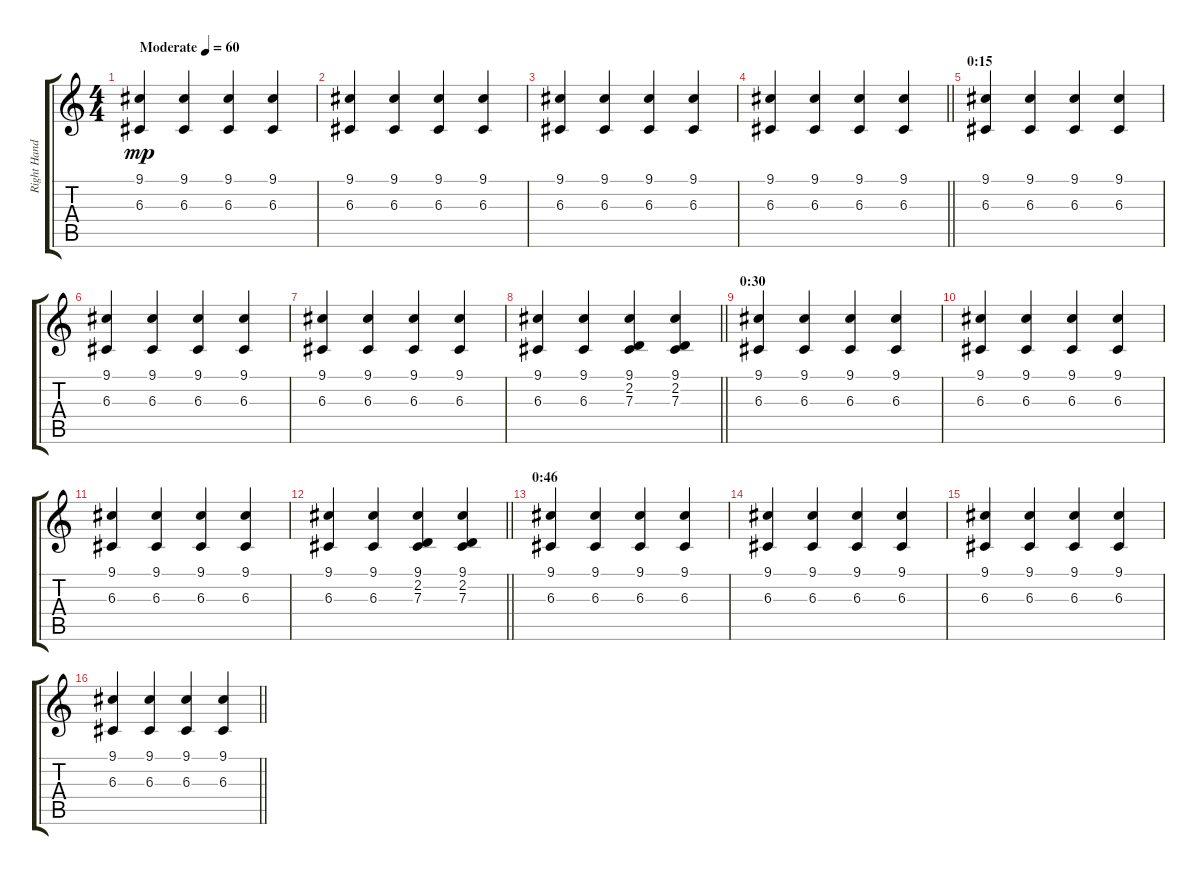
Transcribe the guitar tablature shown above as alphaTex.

\track ("Right Hand Piano" "Right Hand") {instrument acousticgrandpiano}
\staff {score tabs}
\tuning (E4 B3 G3 D3 A2 E2) {hide}
\ts (4 4)
\tempo (60 "Moderate")
\clef g2
\ks c
(9.1 6.3).4{dy mp instrument acousticgrandpiano} (9.1 6.3).4 (9.1 6.3).4 (9.1 6.3).4 |
(9.1 6.3).4 (9.1 6.3).4 (9.1 6.3).4 (9.1 6.3).4 |
(9.1 6.3).4 (9.1 6.3).4 (9.1 6.3).4 (9.1 6.3).4 |
\barLineRight lightlight
(9.1 6.3).4 (9.1 6.3).4 (9.1 6.3).4 (9.1 6.3).4 |
\section ("" "0:15")
(9.1 6.3).4 (9.1 6.3).4 (9.1 6.3).4 (9.1 6.3).4 |
(9.1 6.3).4 (9.1 6.3).4 (9.1 6.3).4 (9.1 6.3).4 |
(9.1 6.3).4 (9.1 6.3).4 (9.1 6.3).4 (9.1 6.3).4 |
\barLineRight lightlight
(9.1 6.3).4 (9.1 6.3).4 (9.1 2.2 7.3).4 (9.1 2.2 7.3).4 |
\section ("" "0:30")
(9.1 6.3).4 (9.1 6.3).4 (9.1 6.3).4 (9.1 6.3).4 |
(9.1 6.3).4 (9.1 6.3).4 (9.1 6.3).4 (9.1 6.3).4 |
(9.1 6.3).4 (9.1 6.3).4 (9.1 6.3).4 (9.1 6.3).4 |
\barLineRight lightlight
(9.1 6.3).4 (9.1 6.3).4 (9.1 2.2 7.3).4 (9.1 2.2 7.3).4 |
\section ("" "0:46")
(9.1 6.3).4 (9.1 6.3).4 (9.1 6.3).4 (9.1 6.3).4 |
(9.1 6.3).4 (9.1 6.3).4 (9.1 6.3).4 (9.1 6.3).4 |
(9.1 6.3).4 (9.1 6.3).4 (9.1 6.3).4 (9.1 6.3).4 |
\barLineRight lightlight
(9.1 6.3).4 (9.1 6.3).4 (9.1 6.3).4 (9.1 6.3).4
